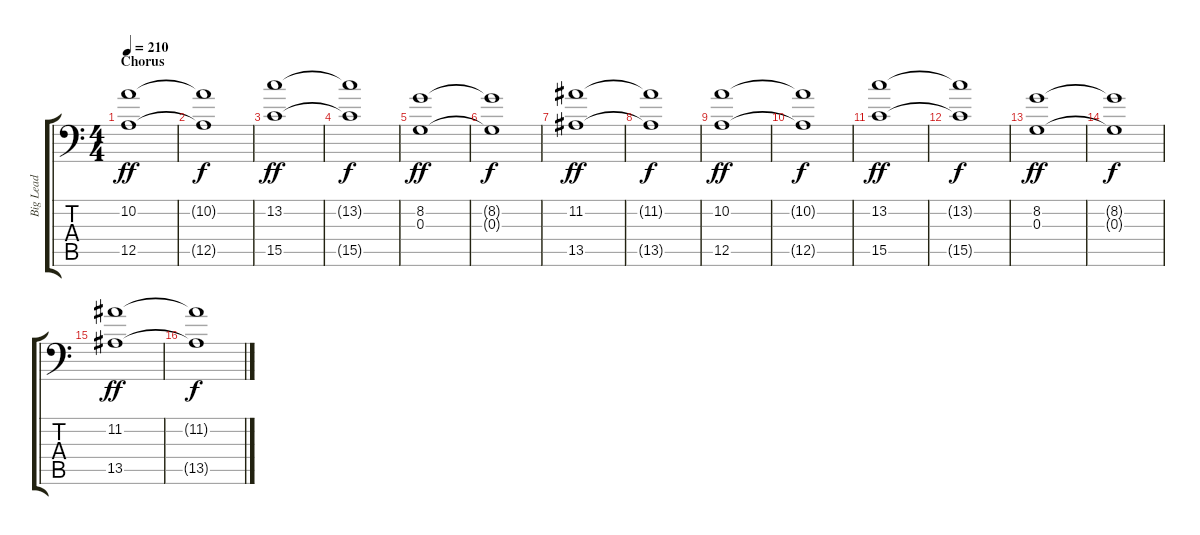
\track ("Big Lead" "Big Lead") {instrument lead2sawtooth}
\staff {score tabs}
\tuning (B8 B3 G3 D3 A2 C-1) {hide}
\ts (4 4)
\section ("" "Chorus")
\tempo 210
\clef f4
\ks c
(10.2 12.5).1{dy ff} |
(10.2{t} 12.5{t}).1{dy f} |
(13.2 15.5).1{dy ff} |
(13.2{t} 15.5{t}).1{dy f} |
(8.2 0.3).1{dy ff} |
(8.2{t} 0.3{t}).1{dy f} |
(11.2 13.5).1{dy ff} |
(11.2{t} 13.5{t}).1{dy f} |
(10.2 12.5).1{dy ff} |
(10.2{t} 12.5{t}).1{dy f} |
(13.2 15.5).1{dy ff} |
(13.2{t} 15.5{t}).1{dy f} |
(8.2 0.3).1{dy ff} |
(8.2{t} 0.3{t}).1{dy f} |
(11.2 13.5).1{dy ff} |
(11.2{t} 13.5{t}).1{dy f}
